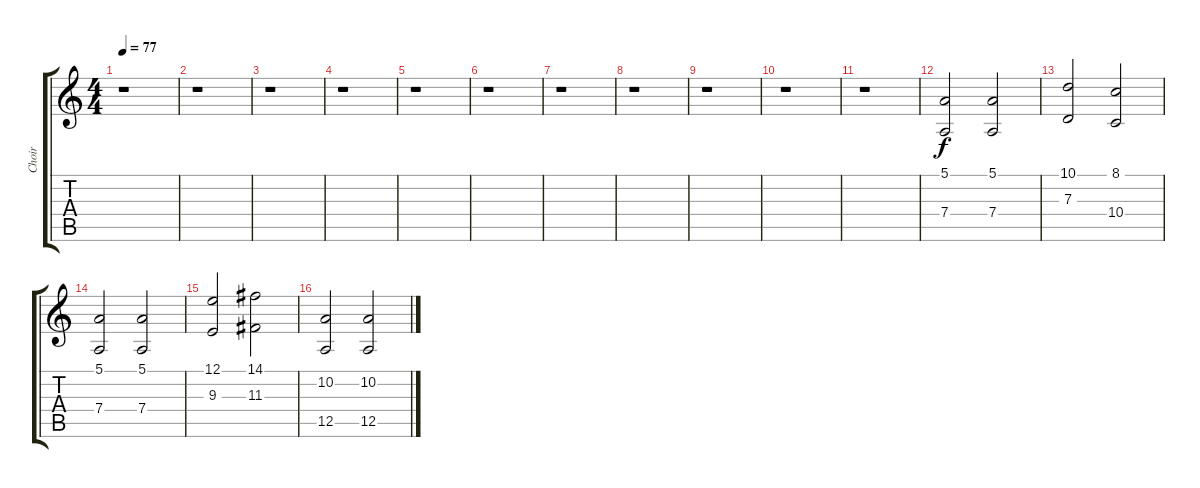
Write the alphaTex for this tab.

\track ("Choir" "Choir") {instrument voiceoohs}
\staff {score tabs}
\tuning (E4 B3 G3 D3 A2 E2) {hide}
\ts (4 4)
\tempo 77
\clef g2
\ks c
r.1{dy f} |
r.1 |
r.1 |
r.1 |
r.1 |
r.1 |
r.1 |
r.1 |
r.1 |
r.1 |
r.1 |
(5.1 7.4).2 (5.1 7.4).2 |
(10.1 7.3).2 (8.1 10.4).2 |
(5.1 7.4).2 (5.1 7.4).2 |
(12.1 9.3).2 (14.1 11.3).2 |
(10.2 12.5).2 (10.2 12.5).2
